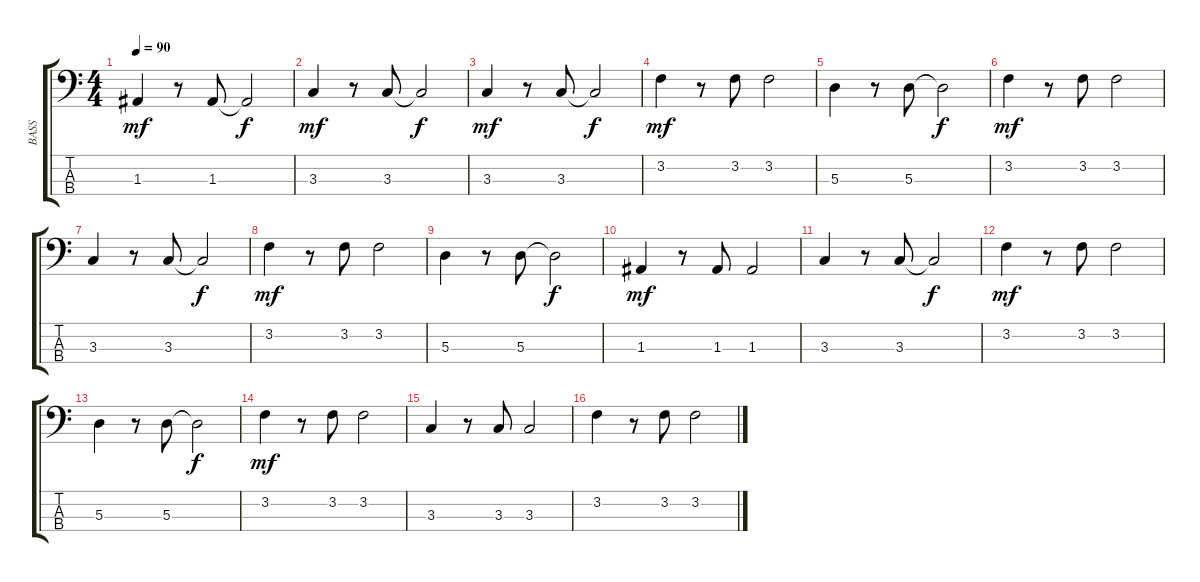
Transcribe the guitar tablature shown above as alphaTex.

\track ("BASS" "BASS") {instrument electricbassfinger}
\staff {score tabs}
\tuning (G2 D2 A1 E1) {hide}
\ts (4 4)
\tempo 90
\clef f4
\ks c
1.3.4{dy mf} r.8 1.3.8 1.3{t}.2{dy f} |
3.3.4{dy mf} r.8 3.3.8 3.3{t}.2{dy f} |
3.3.4{dy mf} r.8 3.3.8 3.3{t}.2{dy f} |
3.2.4{dy mf} r.8 3.2.8 3.2.2 |
5.3.4 r.8 5.3.8 5.3{t}.2{dy f} |
3.2.4{dy mf} r.8 3.2.8 3.2.2 |
3.3.4 r.8 3.3.8 3.3{t}.2{dy f} |
3.2.4{dy mf} r.8 3.2.8 3.2.2 |
5.3.4 r.8 5.3.8 5.3{t}.2{dy f} |
1.3.4{dy mf} r.8 1.3.8 1.3.2 |
3.3.4 r.8 3.3.8 3.3{t}.2{dy f} |
3.2.4{dy mf} r.8 3.2.8 3.2.2 |
5.3.4 r.8 5.3.8 5.3{t}.2{dy f} |
3.2.4{dy mf} r.8 3.2.8 3.2.2 |
3.3.4 r.8 3.3.8 3.3.2 |
3.2.4 r.8 3.2.8 3.2.2
